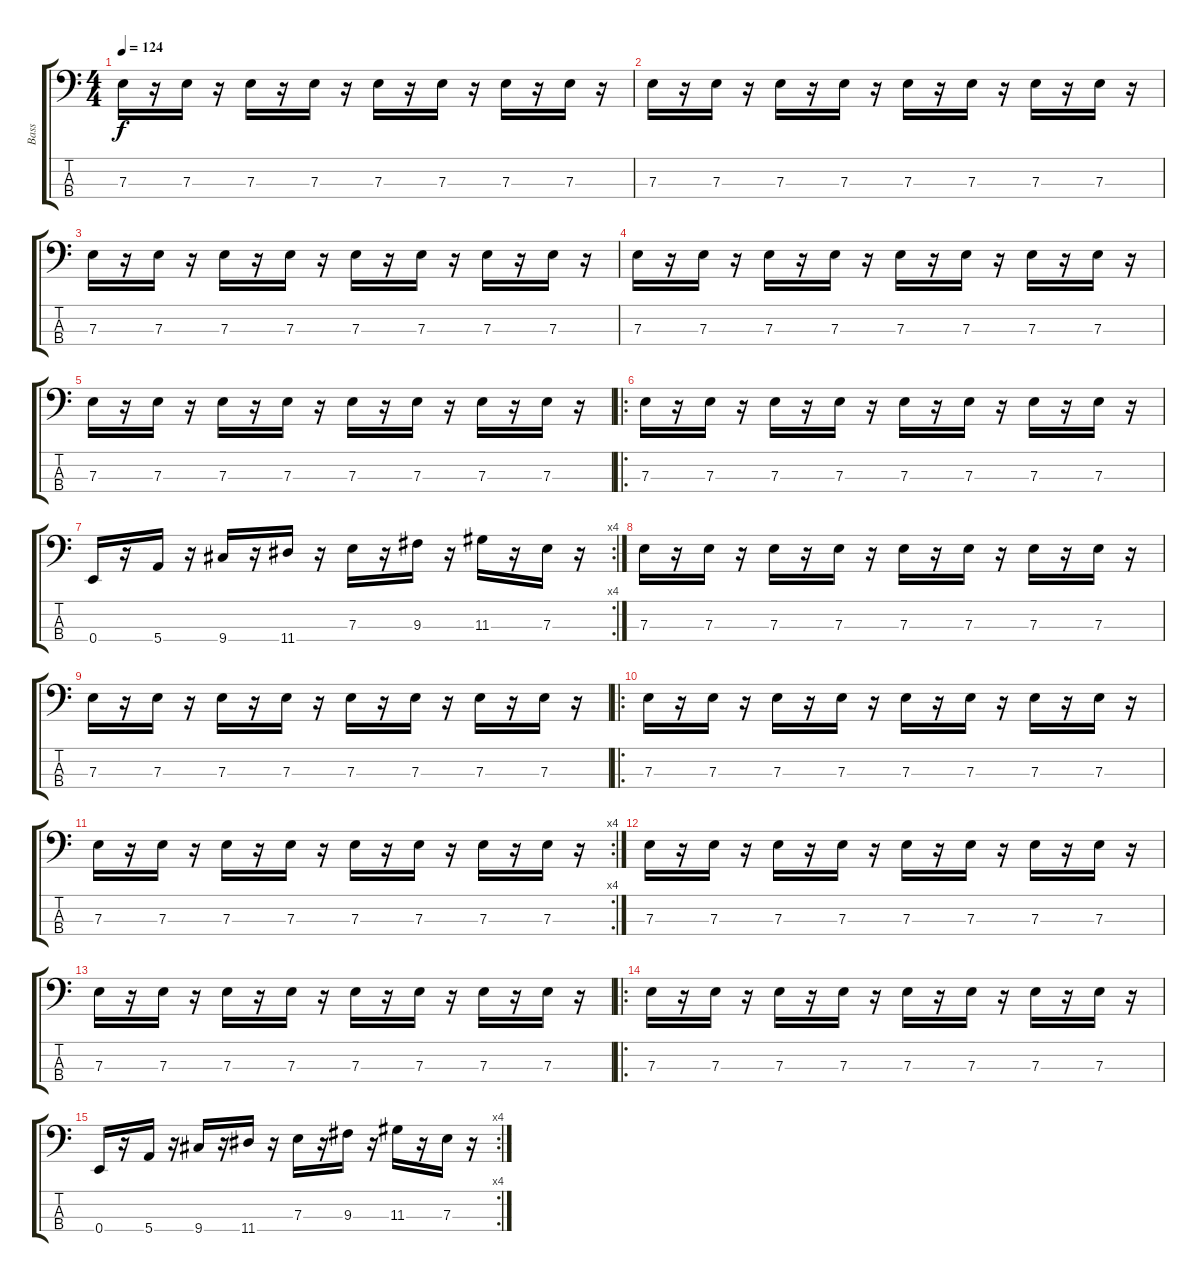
\track ("Bass" "Bass") {instrument electricbassfinger}
\staff {score tabs}
\tuning (G2 D2 A1 E1) {hide}
\ts (4 4)
\tempo 124
\clef f4
\ks c
7.3.16{dy f} r.16 7.3.16 r.16 7.3.16 r.16 7.3.16 r.16 7.3.16 r.16 7.3.16 r.16 7.3.16 r.16 7.3.16 r.16 |
7.3.16 r.16 7.3.16 r.16 7.3.16 r.16 7.3.16 r.16 7.3.16 r.16 7.3.16 r.16 7.3.16 r.16 7.3.16 r.16 |
7.3.16 r.16 7.3.16 r.16 7.3.16 r.16 7.3.16 r.16 7.3.16 r.16 7.3.16 r.16 7.3.16 r.16 7.3.16 r.16 |
7.3.16 r.16 7.3.16 r.16 7.3.16 r.16 7.3.16 r.16 7.3.16 r.16 7.3.16 r.16 7.3.16 r.16 7.3.16 r.16 |
7.3.16 r.16 7.3.16 r.16 7.3.16 r.16 7.3.16 r.16 7.3.16 r.16 7.3.16 r.16 7.3.16 r.16 7.3.16 r.16 |
\ro
7.3.16 r.16 7.3.16 r.16 7.3.16 r.16 7.3.16 r.16 7.3.16 r.16 7.3.16 r.16 7.3.16 r.16 7.3.16 r.16 |
\rc 4
0.4.16 r.16 5.4.16 r.16 9.4.16 r.16 11.4.16 r.16 7.3.16 r.16 9.3.16 r.16 11.3.16 r.16 7.3.16 r.16 |
7.3.16 r.16 7.3.16 r.16 7.3.16 r.16 7.3.16 r.16 7.3.16 r.16 7.3.16 r.16 7.3.16 r.16 7.3.16 r.16 |
7.3.16 r.16 7.3.16 r.16 7.3.16 r.16 7.3.16 r.16 7.3.16 r.16 7.3.16 r.16 7.3.16 r.16 7.3.16 r.16 |
\ro
7.3.16 r.16 7.3.16 r.16 7.3.16 r.16 7.3.16 r.16 7.3.16 r.16 7.3.16 r.16 7.3.16 r.16 7.3.16 r.16 |
\rc 4
7.3.16 r.16 7.3.16 r.16 7.3.16 r.16 7.3.16 r.16 7.3.16 r.16 7.3.16 r.16 7.3.16 r.16 7.3.16 r.16 |
7.3.16 r.16 7.3.16 r.16 7.3.16 r.16 7.3.16 r.16 7.3.16 r.16 7.3.16 r.16 7.3.16 r.16 7.3.16 r.16 |
7.3.16 r.16 7.3.16 r.16 7.3.16 r.16 7.3.16 r.16 7.3.16 r.16 7.3.16 r.16 7.3.16 r.16 7.3.16 r.16 |
\ro
7.3.16 r.16 7.3.16 r.16 7.3.16 r.16 7.3.16 r.16 7.3.16 r.16 7.3.16 r.16 7.3.16 r.16 7.3.16 r.16 |
\rc 4
0.4.16 r.16 5.4.16 r.16 9.4.16 r.16 11.4.16 r.16 7.3.16 r.16 9.3.16 r.16 11.3.16 r.16 7.3.16 r.16
